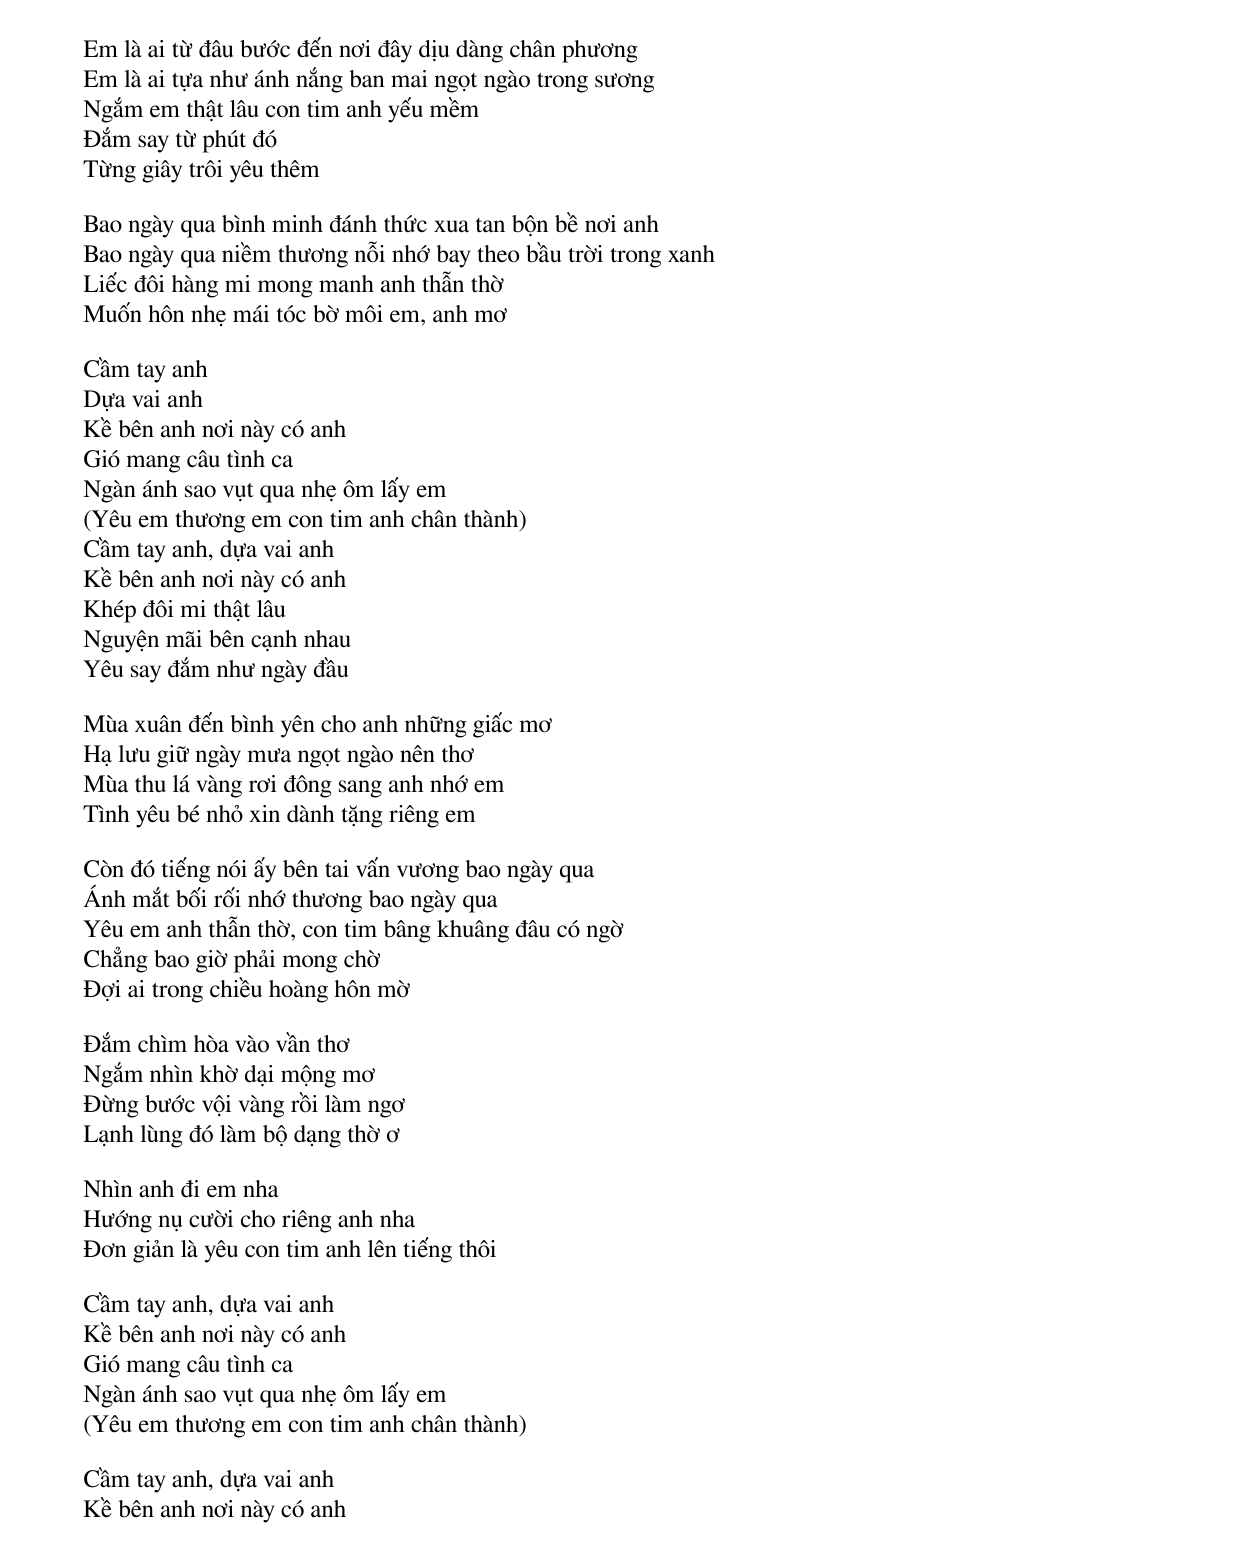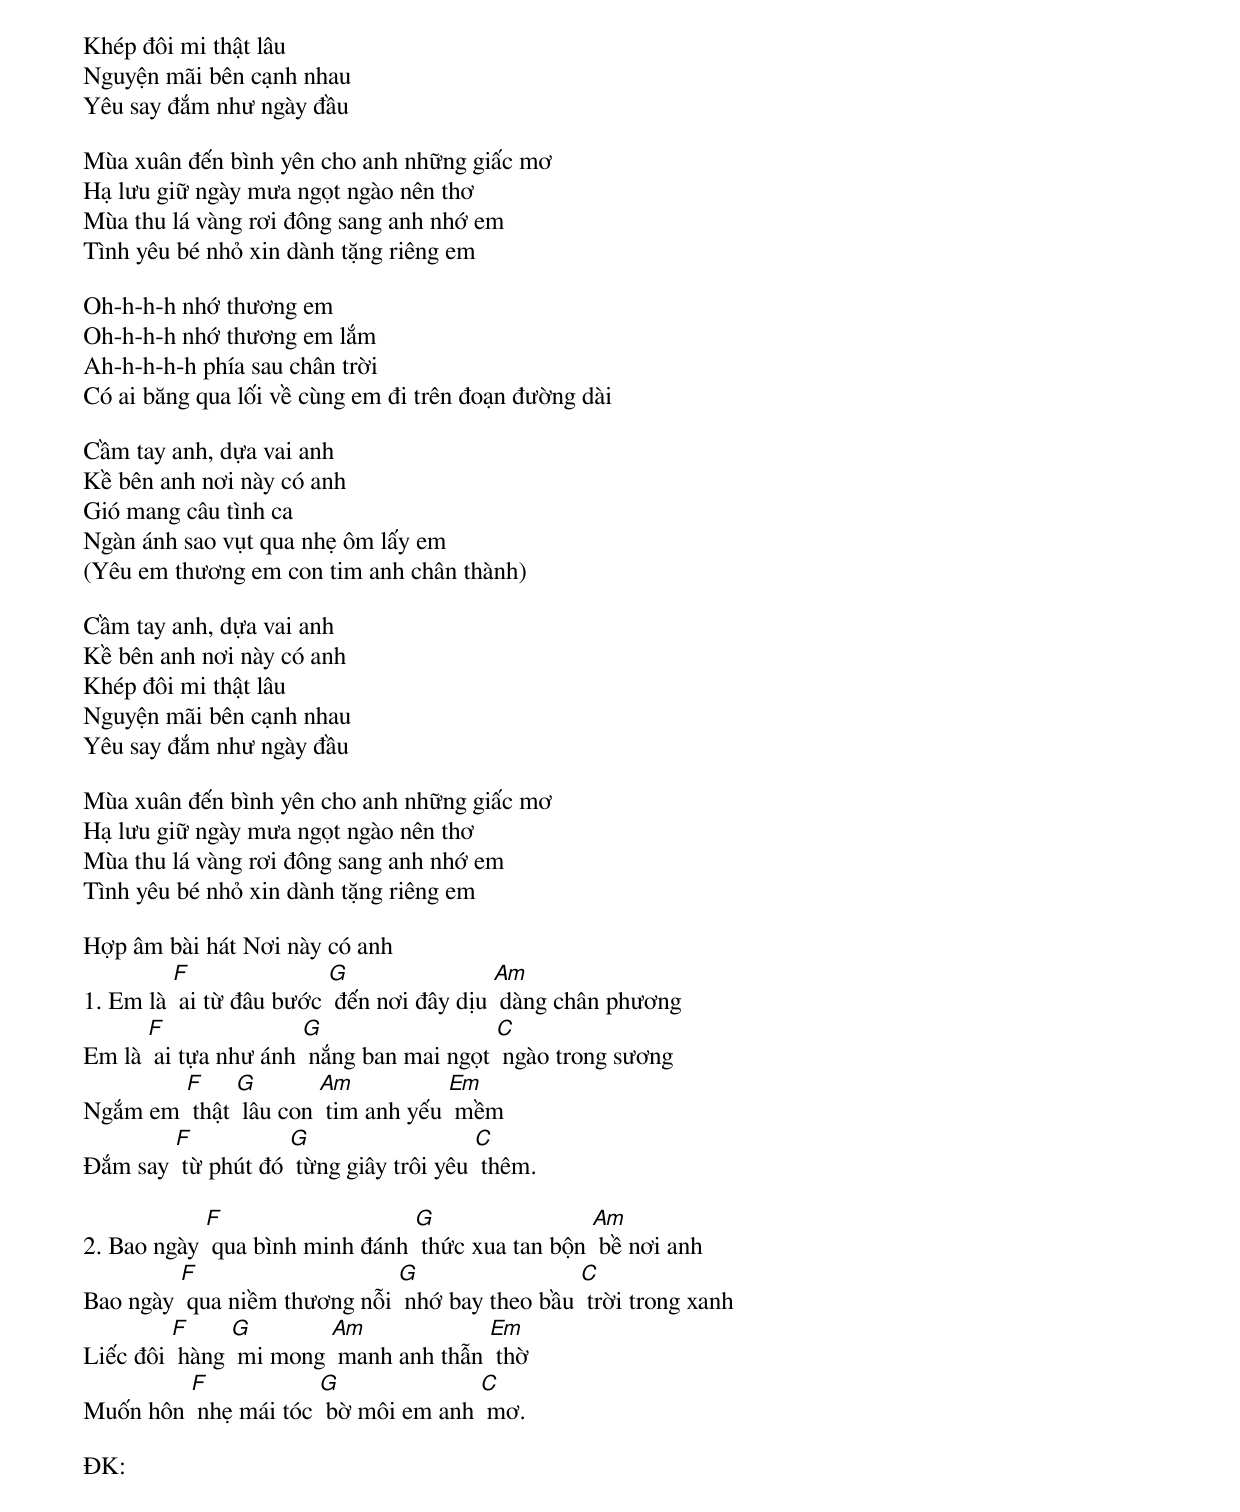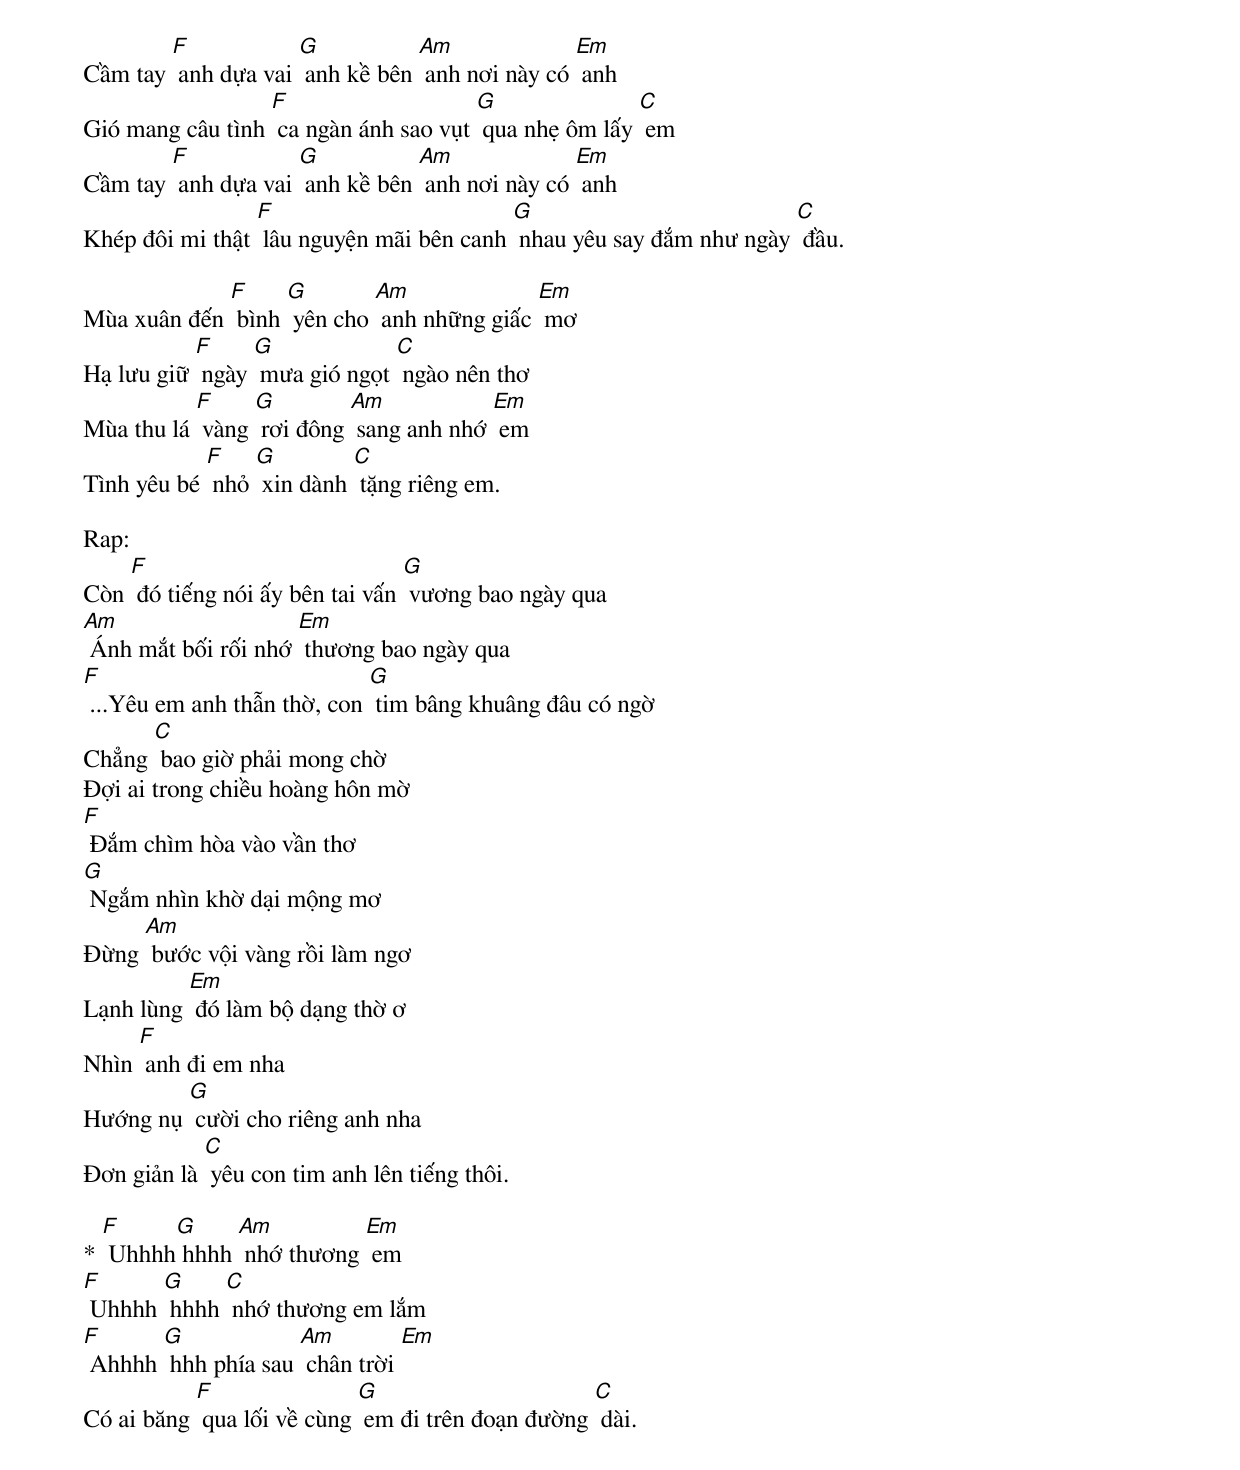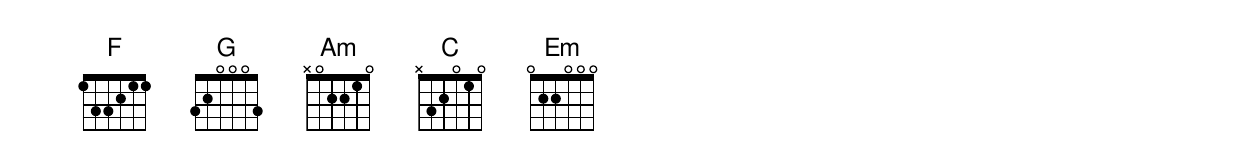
Em là ai từ đâu bước đến nơi đây dịu dàng chân phương
Em là ai tựa như ánh nắng ban mai ngọt ngào trong sương
Ngắm em thật lâu con tim anh yếu mềm
Đắm say từ phút đó
Từng giây trôi yêu thêm

Bao ngày qua bình minh đánh thức xua tan bộn bề nơi anh
Bao ngày qua niềm thương nỗi nhớ bay theo bầu trời trong xanh
Liếc đôi hàng mi mong manh anh thẫn thờ
Muốn hôn nhẹ mái tóc bờ môi em, anh mơ

Cầm tay anh
Dựa vai anh
Kề bên anh nơi này có anh
Gió mang câu tình ca
Ngàn ánh sao vụt qua nhẹ ôm lấy em
(Yêu em thương em con tim anh chân thành)
Cầm tay anh, dựa vai anh
Kề bên anh nơi này có anh
Khép đôi mi thật lâu
Nguyện mãi bên cạnh nhau
Yêu say đắm như ngày đầu

Mùa xuân đến bình yên cho anh những giấc mơ
Hạ lưu giữ ngày mưa ngọt ngào nên thơ
Mùa thu lá vàng rơi đông sang anh nhớ em
Tình yêu bé nhỏ xin dành tặng riêng em

Còn đó tiếng nói ấy bên tai vấn vương bao ngày qua
Ánh mắt bối rối nhớ thương bao ngày qua
Yêu em anh thẫn thờ, con tim bâng khuâng đâu có ngờ
Chẳng bao giờ phải mong chờ
Đợi ai trong chiều hoàng hôn mờ

Đắm chìm hòa vào vần thơ
Ngắm nhìn khờ dại mộng mơ
Đừng bước vội vàng rồi làm ngơ
Lạnh lùng đó làm bộ dạng thờ ơ

Nhìn anh đi em nha
Hướng nụ cười cho riêng anh nha
Đơn giản là yêu con tim anh lên tiếng thôi

Cầm tay anh, dựa vai anh
Kề bên anh nơi này có anh
Gió mang câu tình ca
Ngàn ánh sao vụt qua nhẹ ôm lấy em
(Yêu em thương em con tim anh chân thành)

Cầm tay anh, dựa vai anh
Kề bên anh nơi này có anh
Khép đôi mi thật lâu
Nguyện mãi bên cạnh nhau
Yêu say đắm như ngày đầu

Mùa xuân đến bình yên cho anh những giấc mơ
Hạ lưu giữ ngày mưa ngọt ngào nên thơ
Mùa thu lá vàng rơi đông sang anh nhớ em
Tình yêu bé nhỏ xin dành tặng riêng em

Oh-h-h-h nhớ thương em
Oh-h-h-h nhớ thương em lắm
Ah-h-h-h-h phía sau chân trời
Có ai băng qua lối về cùng em đi trên đoạn đường dài

Cầm tay anh, dựa vai anh
Kề bên anh nơi này có anh
Gió mang câu tình ca
Ngàn ánh sao vụt qua nhẹ ôm lấy em
(Yêu em thương em con tim anh chân thành)

Cầm tay anh, dựa vai anh
Kề bên anh nơi này có anh
Khép đôi mi thật lâu
Nguyện mãi bên cạnh nhau
Yêu say đắm như ngày đầu

Mùa xuân đến bình yên cho anh những giấc mơ
Hạ lưu giữ ngày mưa ngọt ngào nên thơ
Mùa thu lá vàng rơi đông sang anh nhớ em
Tình yêu bé nhỏ xin dành tặng riêng em

Hợp âm bài hát Nơi này có anh
1. Em là [F] ai từ đâu bước [G] đến nơi đây dịu [Am] dàng chân phương
Em là [F] ai tựa như ánh [G] nắng ban mai ngọt [C] ngào trong sương
Ngắm em [F] thật [G] lâu con [Am] tim anh yếu [Em] mềm
Đắm say [F] từ phút đó [G] từng giây trôi yêu [C] thêm.

2. Bao ngày [F] qua bình minh đánh [G] thức xua tan bộn [Am] bề nơi anh
Bao ngày [F] qua niềm thương nỗi [G] nhớ bay theo bầu [C] trời trong xanh
Liếc đôi [F] hàng [G] mi mong [Am] manh anh thẫn [Em] thờ
Muốn hôn [F] nhẹ mái tóc [G] bờ môi em anh [C] mơ.

ĐK:
Cầm tay [F] anh dựa vai [G] anh kề bên [Am] anh nơi này có [Em] anh
Gió mang câu tình [F] ca ngàn ánh sao vụt [G] qua nhẹ ôm lấy [C] em
Cầm tay [F] anh dựa vai [G] anh kề bên [Am] anh nơi này có [Em] anh
Khép đôi mi thật [F] lâu nguyện mãi bên canh [G] nhau yêu say đắm như ngày [C] đầu.

Mùa xuân đến [F] bình [G] yên cho [Am] anh những giấc [Em] mơ
Hạ lưu giữ [F] ngày [G] mưa gió ngọt [C] ngào nên thơ
Mùa thu lá [F] vàng [G] rơi đông [Am] sang anh nhớ [Em] em
Tình yêu bé [F] nhỏ [G] xin dành [C] tặng riêng em.

Rap:
Còn [F] đó tiếng nói ấy bên tai vấn [G] vương bao ngày qua
[Am] Ánh mắt bối rối nhớ [Em] thương bao ngày qua
[F] ...Yêu em anh thẫn thờ, con [G] tim bâng khuâng đâu có ngờ
Chẳng [C] bao giờ phải mong chờ
Đợi ai trong chiều hoàng hôn mờ
[F] Đắm chìm hòa vào vần thơ
[G] Ngắm nhìn khờ dại mộng mơ
Đừng [Am] bước vội vàng rồi làm ngơ
Lạnh lùng [Em] đó làm bộ dạng thờ ơ
Nhìn [F] anh đi em nha
Hướng nụ [G] cười cho riêng anh nha
Đơn giản là [C] yêu con tim anh lên tiếng thôi.

* [F] Uhhhh[G] hhhh [Am] nhớ thương [Em] em
[F] Uhhhh [G] hhhh [C] nhớ thương em lắm
[F] Ahhhh [G] hhh phía sau [Am] chân trời [Em]
Có ai băng [F] qua lối về cùng [G] em đi trên đoạn đường [C] dài.
